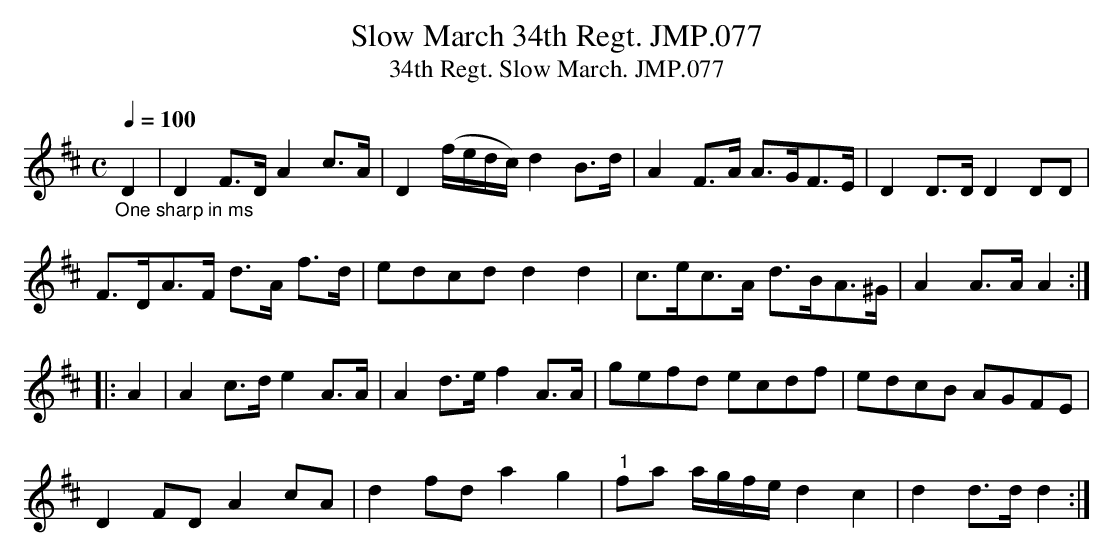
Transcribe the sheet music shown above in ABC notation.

X:1
T:Slow March 34th Regt. JMP.077
T:34th Regt. Slow March. JMP.077
M:C
L:1/8
Q:1/4=100
K:D
"_One sharp in ms"D2 | D2 F>D A2 c>A | D2 (f/e/d/c/) d2 B>d |\
A2 F>A A>GF>E | D2 D>D D2 DD |
F>DA>F d>A f>d | edcd d2d2 |\
c>ec>A d>BA>^G | A2 A>A A2 :|
|:A2 | A2 c>d e2 A>A | A2 d>e f2 A>A |\
gefd ecdf | edcB AGFE |
D2 FD A2 cA | d2 fd a2 g2 |\
"1"fa a/g/f/e/ d2c2 | d2 d>d d2 :|
